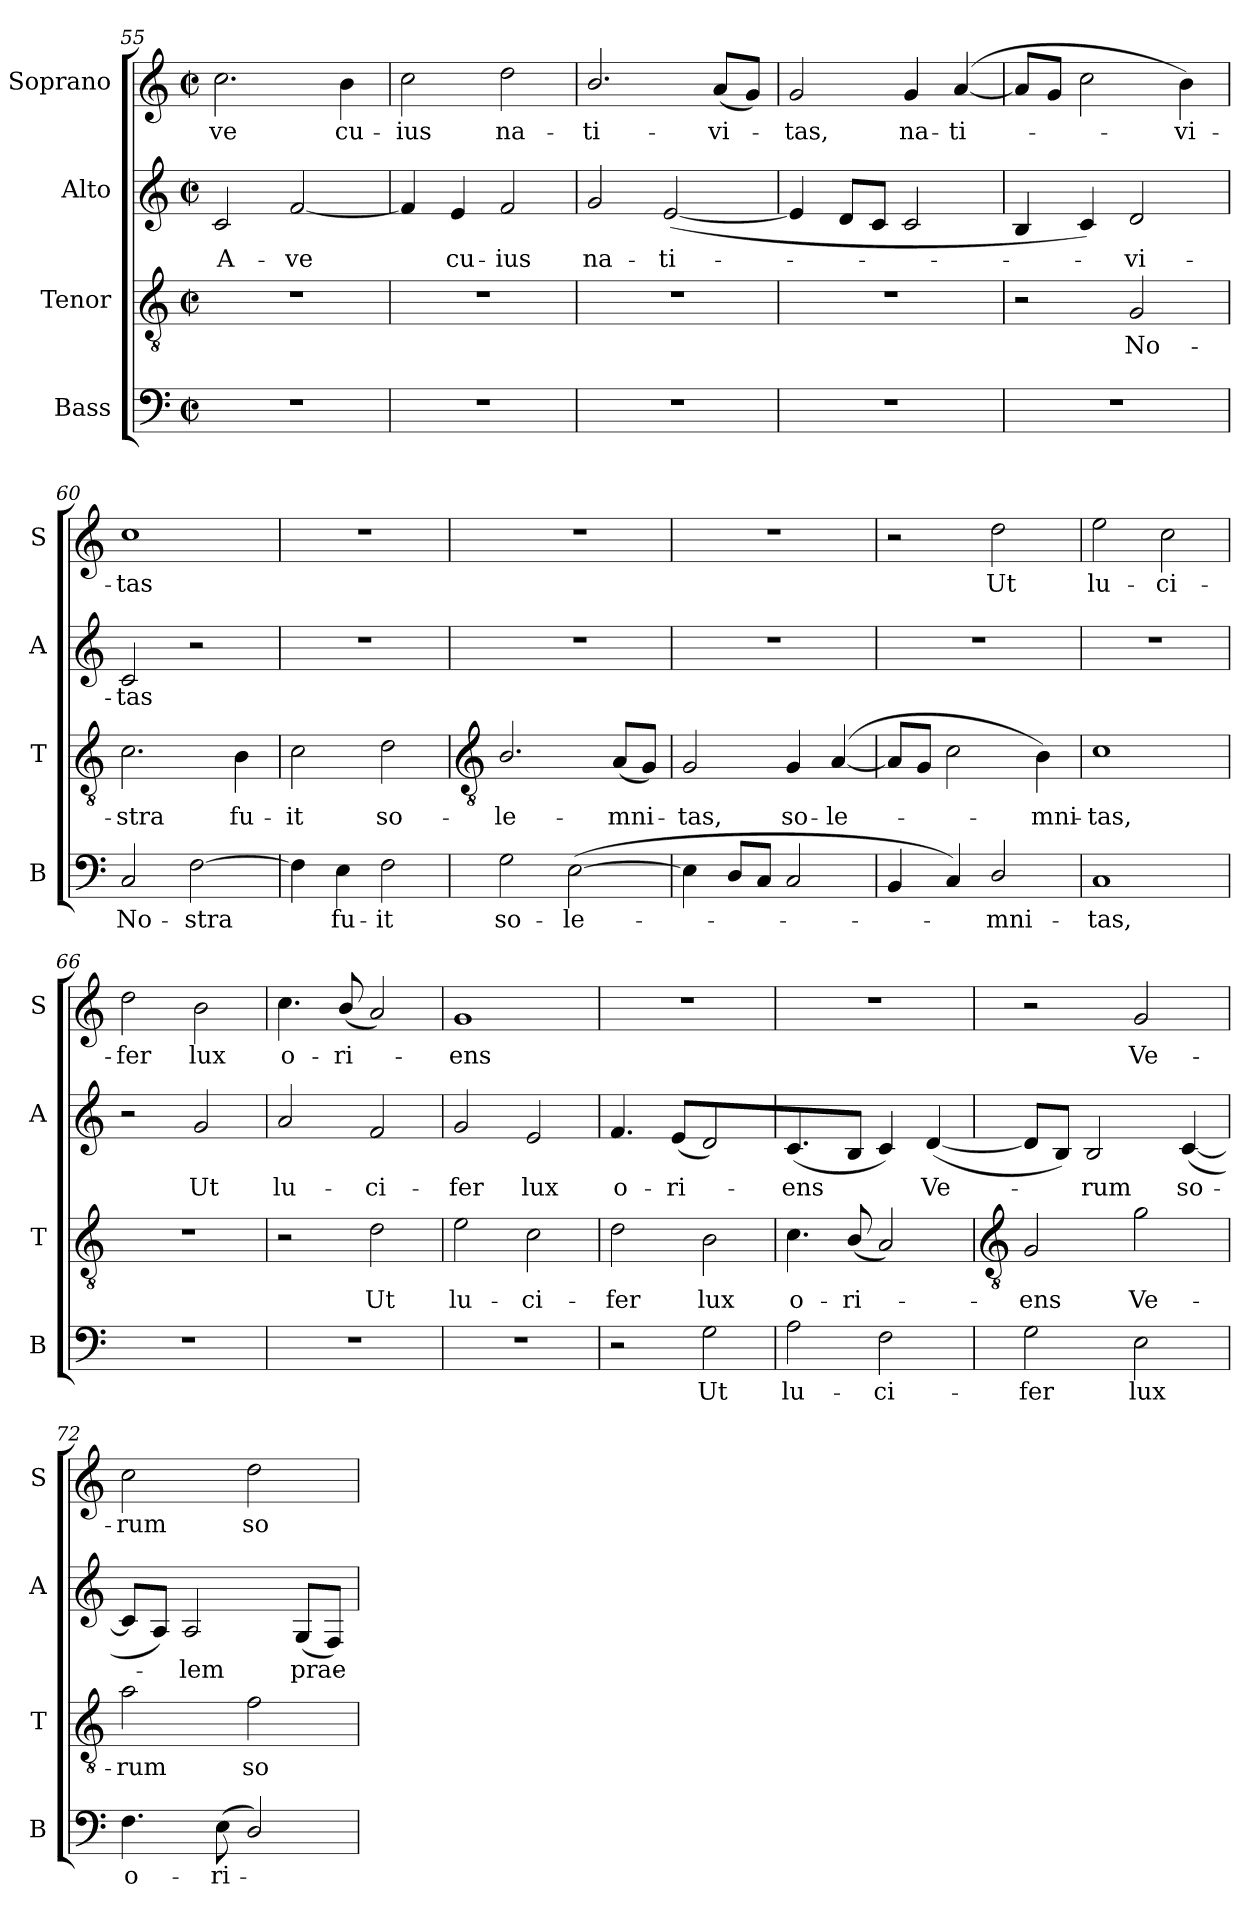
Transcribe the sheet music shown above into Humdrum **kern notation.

**kern	**text	**kern	**text	**kern	**text	**kern	**text
*part4	*part4	*part3	*part3	*part2	*part2	*part1	*part1
*staff4	*staff4	*staff3	*staff3	*staff2	*staff2	*staff1	*staff1
*I"Bass	*	*I"Tenor	*	*I"Alto	*	*I"Soprano	*
*I'B	*	*I'T	*	*I'A	*	*I'S	*
*clefF4	*	*clefGv2	*	*clefG2	*	*clefG2	*
*k[]	*	*k[]	*	*k[]	*	*k[]	*
*C:	*	*C:	*	*C:	*	*C:	*
*M2/2	*	*M2/2	*	*M2/2	*	*M2/2	*
*met(c|)	*	*met(c|)	*	*met(c|)	*	*met(c|)	*
=55	=55	=55	=55	=55	=55	=55	=55
!	!	!	!	!	!LO:LY:b	!	!LO:LY:b
1r	.	1r	.	2c	A-	2.cc	-ve
!	!	!	!	!	!LO:LY:b	!	!
.	.	.	.	[2f	-ve	.	.
!	!	!	!	!	!	!	!LO:LY:b
.	.	.	.	.	.	4b	cu-
=56	=56	=56	=56	=56	=56	=56	=56
!	!	!	!	!	!	!	!LO:LY:b
1r	.	1r	.	4f]	.	2cc	-ius
!	!	!	!	!	!LO:LY:b	!	!
.	.	.	.	4e	cu-	.	.
!	!	!	!	!	!LO:LY:b	!	!LO:LY:b
.	.	.	.	2f	-ius	2dd	na-
=57	=57	=57	=57	=57	=57	=57	=57
!	!	!	!	!	!LO:LY:b	!	!LO:LY:b
1r	.	1r	.	2g	na-	2.b/	-ti-
!	!	!	!	!	!LO:LY:b	!	!
.	.	.	.	(<[2e	-ti-	.	.
!	!	!	!	!	!	!	!LO:LY:b
.	.	.	.	.	.	(<8aL	-vi-
.	.	.	.	.	.	8gJ)	.
=58	=58	=58	=58	=58	=58	=58	=58
!	!	!	!	!	!	!	!LO:LY:b
1r	.	1r	.	4e]	.	2g	tas,
.	.	.	.	8dL	.	.	.
.	.	.	.	8cJ	.	.	.
!	!	!	!	!	!	!	!LO:LY:b
.	.	.	.	2c	.	4g	na-
!	!	!	!	!	!	!	!LO:LY:b
.	.	.	.	.	.	(<[4a	-ti-
=59	=59	=59	=59	=59	=59	=59	=59
1r	.	2r	.	4B	.	8aL]	.
.	.	.	.	.	.	8gJ	.
.	.	.	.	4c)	.	2cc	.
!	!	!	!LO:LY:b	!	!LO:LY:b	!	!
.	.	2G	No-	2d	vi-	.	.
!	!	!	!	!	!	!	!LO:LY:b
.	.	.	.	.	.	4b)	vi-
=60	=60	=60	=60	=60	=60	=60	=60
!	!LO:LY:b	!	!LO:LY:b	!	!LO:LY:b	!	!LO:LY:b
2C	No-	2.c	-stra	2c	-tas	1cc	-tas
!	!LO:LY:b	!	!	!	!	!	!
[2F	-stra	.	.	2r	.	.	.
!	!	!	!LO:LY:b	!	!	!	!
.	.	4B	fu-	.	.	.	.
=61	=61	=61	=61	=61	=61	=61	=61
!	!	!	!LO:LY:b	!	!	!	!
4F]	.	2c	-it	1r	.	1r	.
!	!LO:LY:b	!	!	!	!	!	!
4E	fu-	.	.	.	.	.	.
!	!LO:LY:b	!	!LO:LY:b	!	!	!	!
2F	-it	2d	so-	.	.	.	.
!!LO:LB:g=z
=62	=62	=62	=62	=62	=62	=62	=62
*	*	*clefGv2	*	*	*	*	*
!	!LO:LY:b	!	!LO:LY:b	!	!	!	!
2G	so-	2.B/	-le-	1r	.	1r	.
!	!LO:LY:b	!	!	!	!	!	!
(<[2E	-le-	.	.	.	.	.	.
!	!	!	!LO:LY:b	!	!	!	!
.	.	(<8AL	-mni-	.	.	.	.
.	.	8GJ)	.	.	.	.	.
=63	=63	=63	=63	=63	=63	=63	=63
!	!	!	!LO:LY:b	!	!	!	!
4E]	.	2G	tas,	1r	.	1r	.
8DL	.	.	.	.	.	.	.
8CJ	.	.	.	.	.	.	.
!	!	!	!LO:LY:b	!	!	!	!
2C	.	4G	so-	.	.	.	.
!	!	!	!LO:LY:b	!	!	!	!
.	.	(<[4A	-le-	.	.	.	.
=64	=64	=64	=64	=64	=64	=64	=64
4BB	.	8AL]	.	1r	.	2r	.
.	.	8GJ	.	.	.	.	.
4C)	.	2c	.	.	.	.	.
!	!LO:LY:b	!	!	!	!	!	!LO:LY:b
2D/	mni-	.	.	.	.	2dd	Ut
!	!	!	!LO:LY:b	!	!	!	!
.	.	4B)	mni-	.	.	.	.
=65	=65	=65	=65	=65	=65	=65	=65
!	!LO:LY:b	!	!LO:LY:b	!	!	!	!LO:LY:b
1C	-tas,	1c	-tas,	1r	.	2ee	lu-
!	!	!	!	!	!	!	!LO:LY:b
.	.	.	.	.	.	2cc	-ci-
=66	=66	=66	=66	=66	=66	=66	=66
!	!	!	!	!	!	!	!LO:LY:b
1r	.	1r	.	2r	.	2dd	-fer
!	!	!	!	!	!LO:LY:b	!	!LO:LY:b
.	.	.	.	2g	Ut	2b	lux
=67	=67	=67	=67	=67	=67	=67	=67
!	!	!	!	!	!LO:LY:b	!	!LO:LY:b
1r	.	2r	.	2a	lu-	4.cc	o-
!	!	!	!	!	!	!	!LO:LY:b
.	.	.	.	.	.	(<8b/L	-ri-
!	!	!	!LO:LY:b	!	!LO:LY:b	!	!
.	.	2d	Ut	2f	-ci-	2a)	.
=68	=68	=68	=68	=68	=68	=68	=68
!	!	!	!LO:LY:b	!	!LO:LY:b	!	!LO:LY:b
1r	.	2e	lu-	2g	-fer	1g	ens
!	!	!	!LO:LY:b	!	!LO:LY:b	!	!
.	.	2c	-ci-	2e	lux	.	.
=69	=69	=69	=69	=69	=69	=69	=69
!	!	!	!LO:LY:b	!	!LO:LY:b	!	!
2r	.	2d	-fer	4.f	o-	1r	.
!	!	!	!	!	!LO:LY:b	!	!
.	.	.	.	(<8eL	-ri-	.	.
!	!LO:LY:b	!	!LO:LY:b	!	!	!	!
2G	Ut	2B	lux	2d)	.	.	.
=70	=70	=70	=70	=70	=70	=70	=70
!	!LO:LY:b	!	!LO:LY:b	!	!LO:LY:b	!	!
2A	lu-	4.c	o-	(<4.c	ens	1r	.
!	!	!	!LO:LY:b	!	!	!	!
.	.	(<8B/L	-ri-	8BJ	.	.	.
!	!LO:LY:b	!	!	!	!	!	!
2F	-ci-	2A)	.	4c)	.	.	.
!	!	!	!	!	!LO:LY:b	!	!
.	.	.	.	(<[4d	Ve-	.	.
!!LO:LB:g=z
=71	=71	=71	=71	=71	=71	=71	=71
*	*	*clefGv2	*	*	*	*	*
!	!LO:LY:b	!	!LO:LY:b	!	!	!	!
2G	-fer	2G	ens	8dL]	.	2r	.
.	.	.	.	8BJ)	.	.	.
!	!	!	!	!	!LO:LY:b	!	!
.	.	.	.	2B	rum	.	.
!	!LO:LY:b	!	!LO:LY:b	!	!	!	!LO:LY:b
2E	lux	2g	Ve-	.	.	2g	Ve-
!	!	!	!	!	!LO:LY:b	!	!
.	.	.	.	(<[4c	so-	.	.
=72	=72	=72	=72	=72	=72	=72	=72
!	!LO:LY:b	!	!LO:LY:b	!	!	!	!LO:LY:b
4.F	o-	2a	-rum	8cL]	.	2cc	-rum
.	.	.	.	8AJ)	.	.	.
!	!	!	!	!	!LO:LY:b	!	!
.	.	.	.	2A	lem	.	.
!	!LO:LY:b	!	!	!	!	!	!
(<8EL	-ri-	.	.	.	.	.	.
!	!	!	!LO:LY:b	!	!	!	!LO:LY:b
2D/)	.	2f	so-	.	.	2dd	so-
!	!	!	!	!	!LO:LY:b	!	!
.	.	.	.	(<8GL	prae-	.	.
.	.	.	.	8FJ)	.	.	.
=	=	=	=	=	=	=	=
*-	*-	*-	*-	*-	*-	*-	*-
